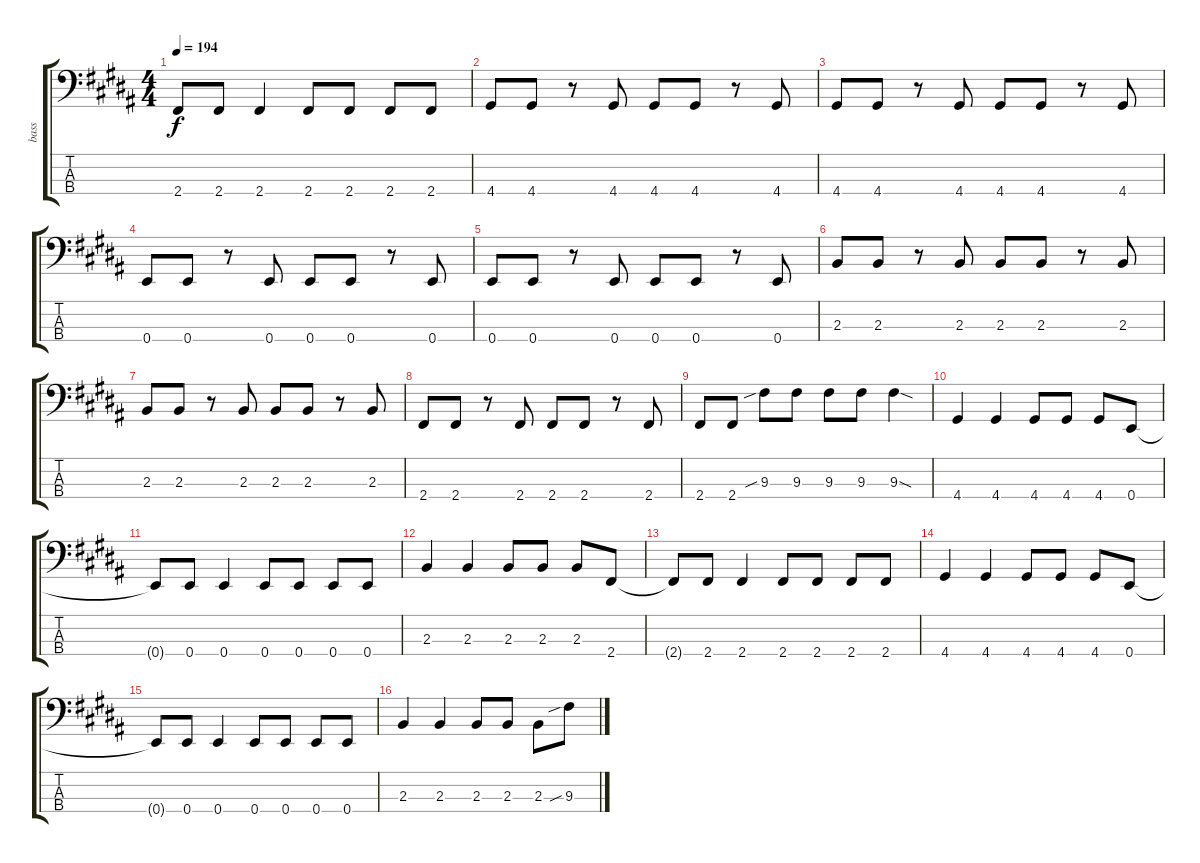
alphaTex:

\track ("bass" "bass") {instrument electricbasspick}
\staff {score tabs}
\tuning (G2 D2 A1 E1) {hide}
\ts (4 4)
\tempo 194
\clef f4
\ks b
2.4{t}.8{dy f} 2.4.8 2.4.4 2.4.8 2.4.8 2.4.8 2.4.8 |
4.4.8 4.4.8 r.8 4.4.8 4.4.8 4.4.8 r.8 4.4.8 |
4.4.8 4.4.8 r.8 4.4.8 4.4.8 4.4.8 r.8 4.4.8 |
0.4.8 0.4.8 r.8 0.4.8 0.4.8 0.4.8 r.8 0.4.8 |
0.4.8 0.4.8 r.8 0.4.8 0.4.8 0.4.8 r.8 0.4.8 |
2.3.8 2.3.8 r.8 2.3.8 2.3.8 2.3.8 r.8 2.3.8 |
2.3.8 2.3.8 r.8 2.3.8 2.3.8 2.3.8 r.8 2.3.8 |
2.4.8 2.4.8 r.8 2.4.8 2.4.8 2.4.8 r.8 2.4.8 |
2.4.8 2.4.8 9.3{sib}.8 9.3.8 9.3.8 9.3.8 9.3{sod}.4 |
4.4.4 4.4.4 4.4.8 4.4.8 4.4.8 0.4.8 |
0.4{t}.8 0.4.8 0.4.4 0.4.8 0.4.8 0.4.8 0.4.8 |
2.3.4 2.3.4 2.3.8 2.3.8 2.3.8 2.4.8 |
2.4{t}.8 2.4.8 2.4.4 2.4.8 2.4.8 2.4.8 2.4.8 |
4.4.4 4.4.4 4.4.8 4.4.8 4.4.8 0.4.8 |
0.4{t}.8 0.4.8 0.4.4 0.4.8 0.4.8 0.4.8 0.4.8 |
2.3.4 2.3.4 2.3.8 2.3.8 2.3.8 9.3{sib}.8
